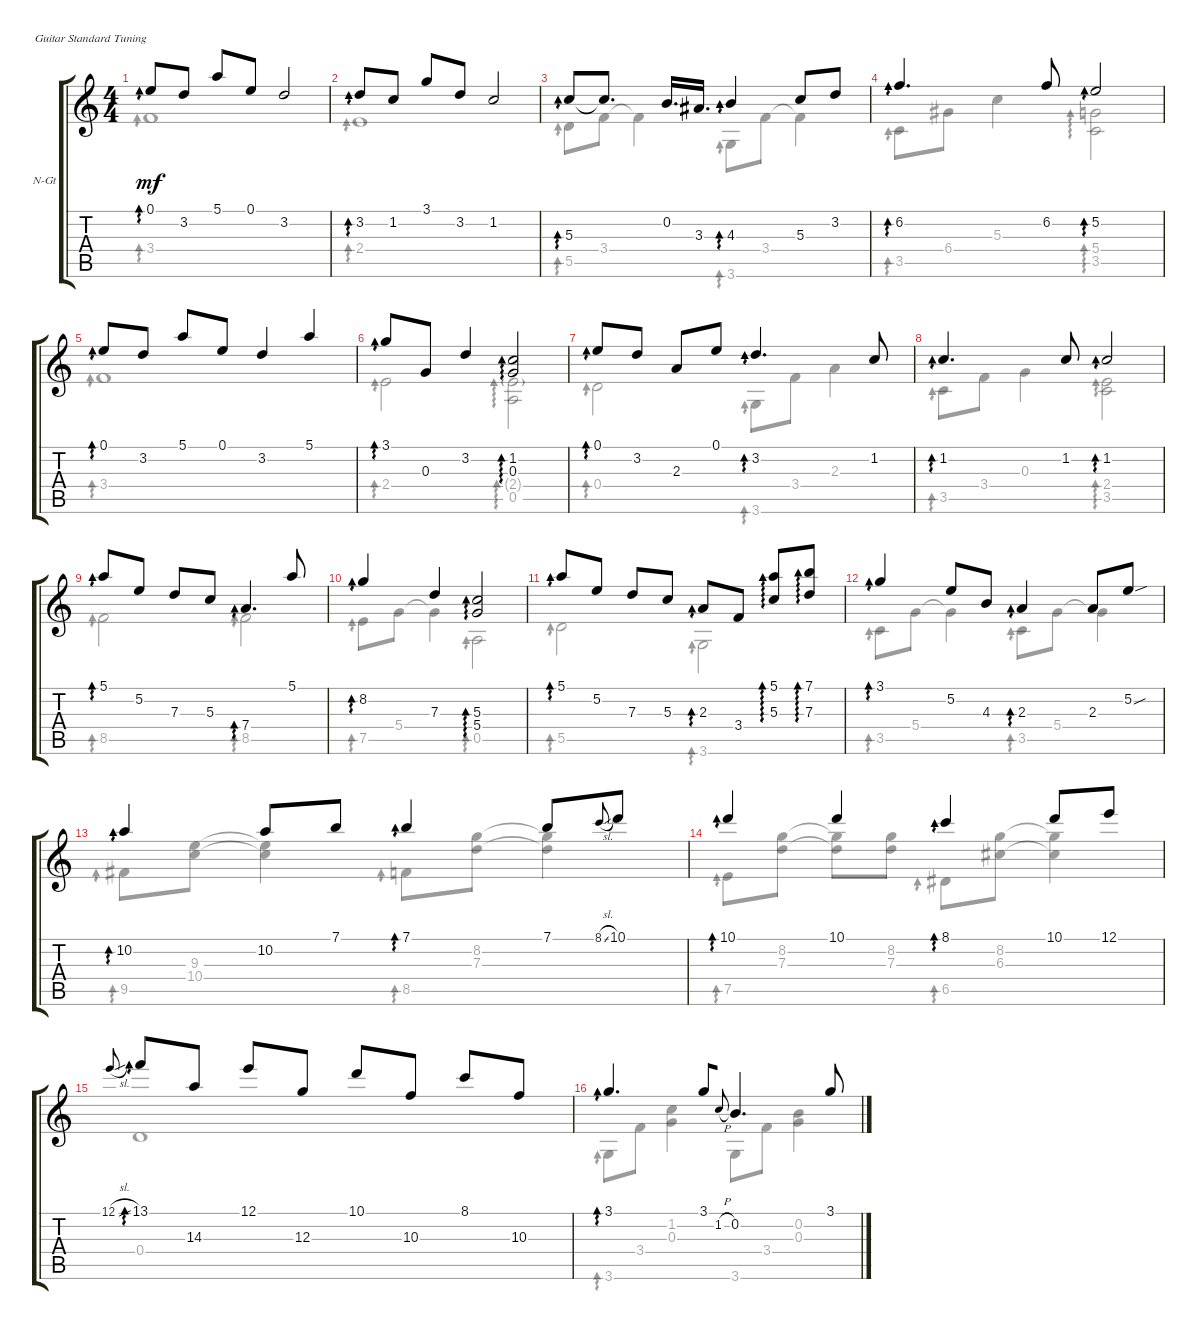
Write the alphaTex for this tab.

\defaultSystemsLayout 4
\bracketExtendMode groupsimilarinstruments
\firstSystemTrackNameOrientation horizontal
\otherSystemsTrackNameOrientation horizontal
\track ("Nylon Guitar" "N-Gt") {instrument acousticguitarnylon}
\staff {score tabs}
\tuning (E4 B3 G3 D3 A2 E2)
\voice
\ts (4 4)
\tempo (70 hide)
\clef g2
\ks c
0.1.8{ad 0 dy mf instrument acousticguitarnylon} 3.2.8 5.1.8 0.1.8 3.2.2 |
3.2.8{ad 0} 1.2.8 3.1.8 3.2.8 1.2.2 |
5.3.8{ad 0} 5.3{t}.8{d} 0.2.16{d} 3.3.16{d} 4.3.4{ad 0} 5.3.8 3.2.8 |
6.2.4{d ad 0} 6.2.8 5.2.2{ad 0} |
0.1.8{ad 0} 3.2.8 5.1.8 0.1.8 3.2.4 5.1.4 |
3.1.8{ad 0} 0.3.8 3.2.4 (1.2 0.3).2{ad 0} |
0.1.8{ad 0} 3.2.8 2.3.8 0.1.8 3.2.4{d ad 0} 1.2.8 |
1.2.4{d ad 0} 1.2.8 1.2.2{ad 0} |
5.1.8{ad 0} 5.2.8 7.3.8 5.3.8 7.4.4{d ad 0} 5.1.8 |
8.2.4{ad 0} 7.3.4 (5.3 5.4).2{ad 0} |
5.1.8{ad 0} 5.2.8 7.3.8 5.3.8 2.3.8{ad 0} 3.4.8 (5.1 5.3).8{ad 0} (7.1 7.3).8{ad 0} |
3.1.4{ad 0} 5.2.8 4.3.8 2.3.4{ad 0} 2.3.8 5.2{sou}.8 |
\scale
0.248861 10.2.4{ad 0} 10.2.8 7.1.8 7.1.4{ad 0} 7.1.8 8.1{sl}.8{gr onbeat} 10.1.8 |
\scale
0.173683 10.1.4{ad 0} 10.1.4 8.1.4{ad 0} 10.1.8 12.1.8 |
\scale
0.313096 12.1{sl}.8{gr onbeat} 13.1.8{ad 0} 14.3.8 12.1.8 12.3.8 10.1.8 10.3.8 8.1.8 10.3.8 |
\scale
0.215761 3.1.4{d ad 0} 3.1.8{beam merge} 1.2{h}.8{gr onbeat} 0.2.4{d} 3.1.8
\voice
\clef g2
\ottava regular
\simile none
\ks c
3.4.1{ad 0 dy mf} |
2.4.1{ad 0} |
5.5.8{ad 0} 3.4.8 3.4{t}.4 3.6.8{ad 0} 3.4.8 3.4{t}.4 |
3.5.8{ad 0} 6.4.8 5.3.4 (5.4 3.5).2{ad 0} |
3.4.1{ad 0} |
2.4.2{ad 0} (2.4{g} 0.5).2{ad 0} |
0.4.2{ad 0} 3.6.8{ad 0} 3.4.8 2.3.4 |
3.5.8{ad 0} 3.4.8 0.3.4 (2.4 3.5).2{ad 0} |
8.5.2{ad 0} 8.5.2{ad 0} |
7.5.8{ad 0} 5.4.8 5.4{t}.4 0.5.2{ad 0} |
5.5.2{ad 0} 3.6.2{ad 0} |
3.5.8{ad 0} 5.4.8 5.4{t}.4 3.5.8{ad 0} 5.4.8 5.4{t}.4 |
\scale
0.248861 9.5.8{ad 0} (10.4 9.3).8 (10.4{t} 9.3{t}).4 8.5.8{ad 0} (7.3 8.2).8 (7.3{t} 8.2{t}).4 |
\scale
0.173683 7.5.8{ad 0} (7.3 8.2).8 (7.3{t} 8.2{t}).8 (8.2 7.3).8 6.5.8{ad 0} (6.3 8.2).8 (6.3{t} 8.2{t}).4 |
\scale
0.313096 0.4.1 |
\scale
0.215761 3.6.8{ad 0} 3.4.8 (0.3 1.2).4 3.6.8 3.4.8 (0.3 0.2).4
